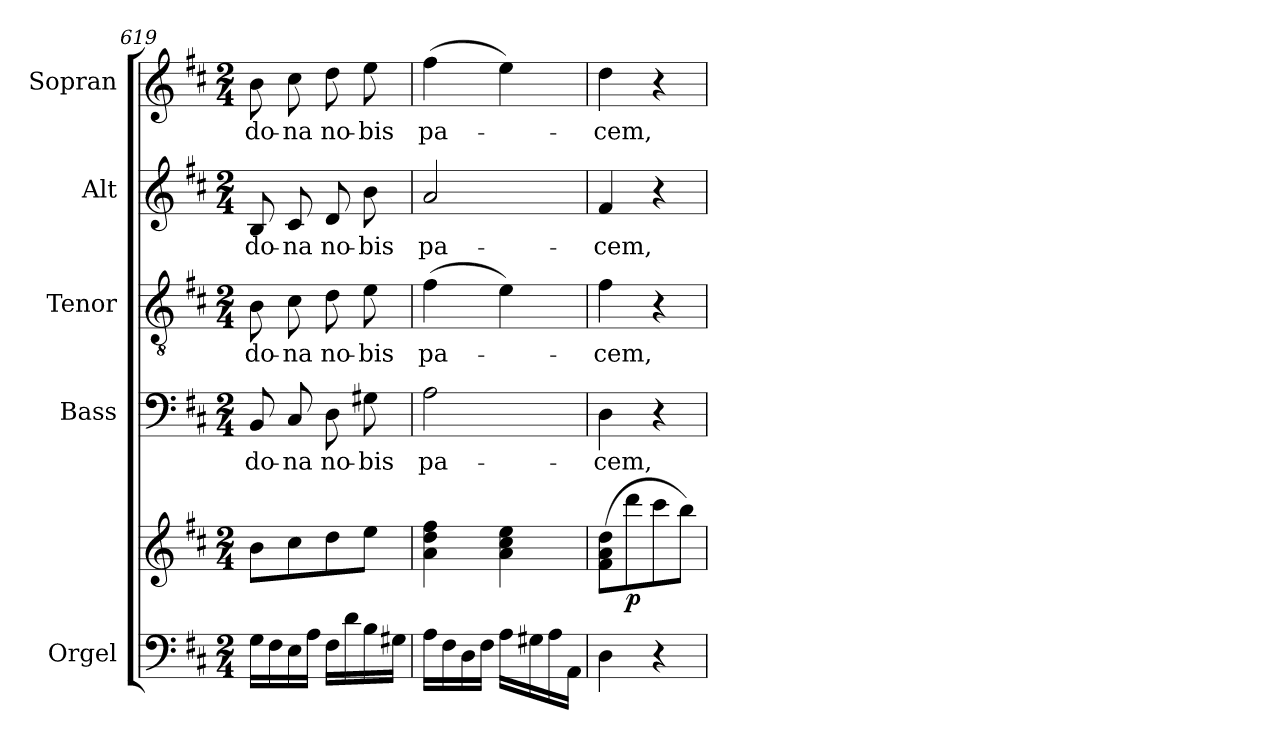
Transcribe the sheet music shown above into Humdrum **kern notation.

**kern	**kern	**dynam	**kern	**text	**kern	**text	**kern	**text	**kern	**text
*part5	*part5	*part5	*part4	*part4	*part3	*part3	*part2	*part2	*part1	*part1
*staff6	*staff5	*staff5/6	*staff4	*staff4	*staff3	*staff3	*staff2	*staff2	*staff1	*staff1
*I"Orgel	*	*	*I"Bass	*	*I"Tenor	*	*I"Alt	*	*I"Sopran	*
*I'Org.	*	*	*I'B.	*	*I'T.	*	*I'A.	*	*I'S.	*
*clefF4	*clefG2	*	*clefF4	*	*clefGv2	*	*clefG2	*	*clefG2	*
*k[f#c#]	*k[f#c#]	*	*k[f#c#]	*	*k[f#c#]	*	*k[f#c#]	*	*k[f#c#]	*
*D:	*D:	*	*D:	*	*D:	*	*D:	*	*D:	*
*M2/4	*M2/4	*	*M2/4	*	*M2/4	*	*M2/4	*	*M2/4	*
=619	=619	=619	=619	=619	=619	=619	=619	=619	=619	=619
!	!	!	!	!LO:LY:b	!	!LO:LY:b	!	!LO:LY:b	!	!LO:LY:b
16G\LL	8b\L	.	8BB/	do-	8B\	do-	8B/	do-	8b\	do-
16F#\	.	.	.	.	.	.	.	.	.	.
!	!	!	!	!LO:LY:b	!	!LO:LY:b	!	!LO:LY:b	!	!LO:LY:b
16E\	8cc#\	.	8C#/	-na	8c#\	-na	8c#/	-na	8cc#\	-na
16A\JJ	.	.	.	.	.	.	.	.	.	.
!	!	!	!	!LO:LY:b	!	!LO:LY:b	!	!LO:LY:b	!	!LO:LY:b
16F#\LL	8dd\	.	8D\	no-	8d\	no-	8d/	no-	8dd\	no-
16d\	.	.	.	.	.	.	.	.	.	.
!	!	!	!	!LO:LY:b	!	!LO:LY:b	!	!LO:LY:b	!	!LO:LY:b
16B\	8ee\J	.	8G#X\	-bis	8e\	-bis	8b\	-bis	8ee\	-bis
16G#X\JJ	.	.	.	.	.	.	.	.	.	.
=620	=620	=620	=620	=620	=620	=620	=620	=620	=620	=620
!	!	!	!	!LO:LY:b	!	!LO:LY:b	!	!LO:LY:b	!	!LO:LY:b
16A\LL	4a\ 4dd\ 4ff#\	.	2A\	pa-	(>4f#\	pa-	2a/	pa-	(>4ff#\	pa-
16F#\	.	.	.	.	.	.	.	.	.	.
16D\	.	.	.	.	.	.	.	.	.	.
16F#\JJ	.	.	.	.	.	.	.	.	.	.
16A\LL	4a\ 4cc#\ 4ee\	.	.	.	4e\)	.	.	.	4ee\)	.
16G#X\	.	.	.	.	.	.	.	.	.	.
16A\	.	.	.	.	.	.	.	.	.	.
16AA\JJ	.	.	.	.	.	.	.	.	.	.
=621	=621	=621	=621	=621	=621	=621	=621	=621	=621	=621
!	!	!	!	!LO:LY:b	!	!LO:LY:b	!	!LO:LY:b	!	!LO:LY:b
4D\	(>8f#\ 8a\ 8dd\L	.	4D\	-cem,	4f#\	-cem,	4f#/	-cem,	4dd\	-cem,
!	!	!LO:DY:b	!	!	!	!	!	!	!	!
.	8ddd\	p	.	.	.	.	.	.	.	.
4r	8ccc#\	.	4r	.	4r	.	4r	.	4r	.
.	8bb\J)	.	.	.	.	.	.	.	.	.
=	=	=	=	=	=	=	=	=	=	=
*-	*-	*-	*-	*-	*-	*-	*-	*-	*-	*-
